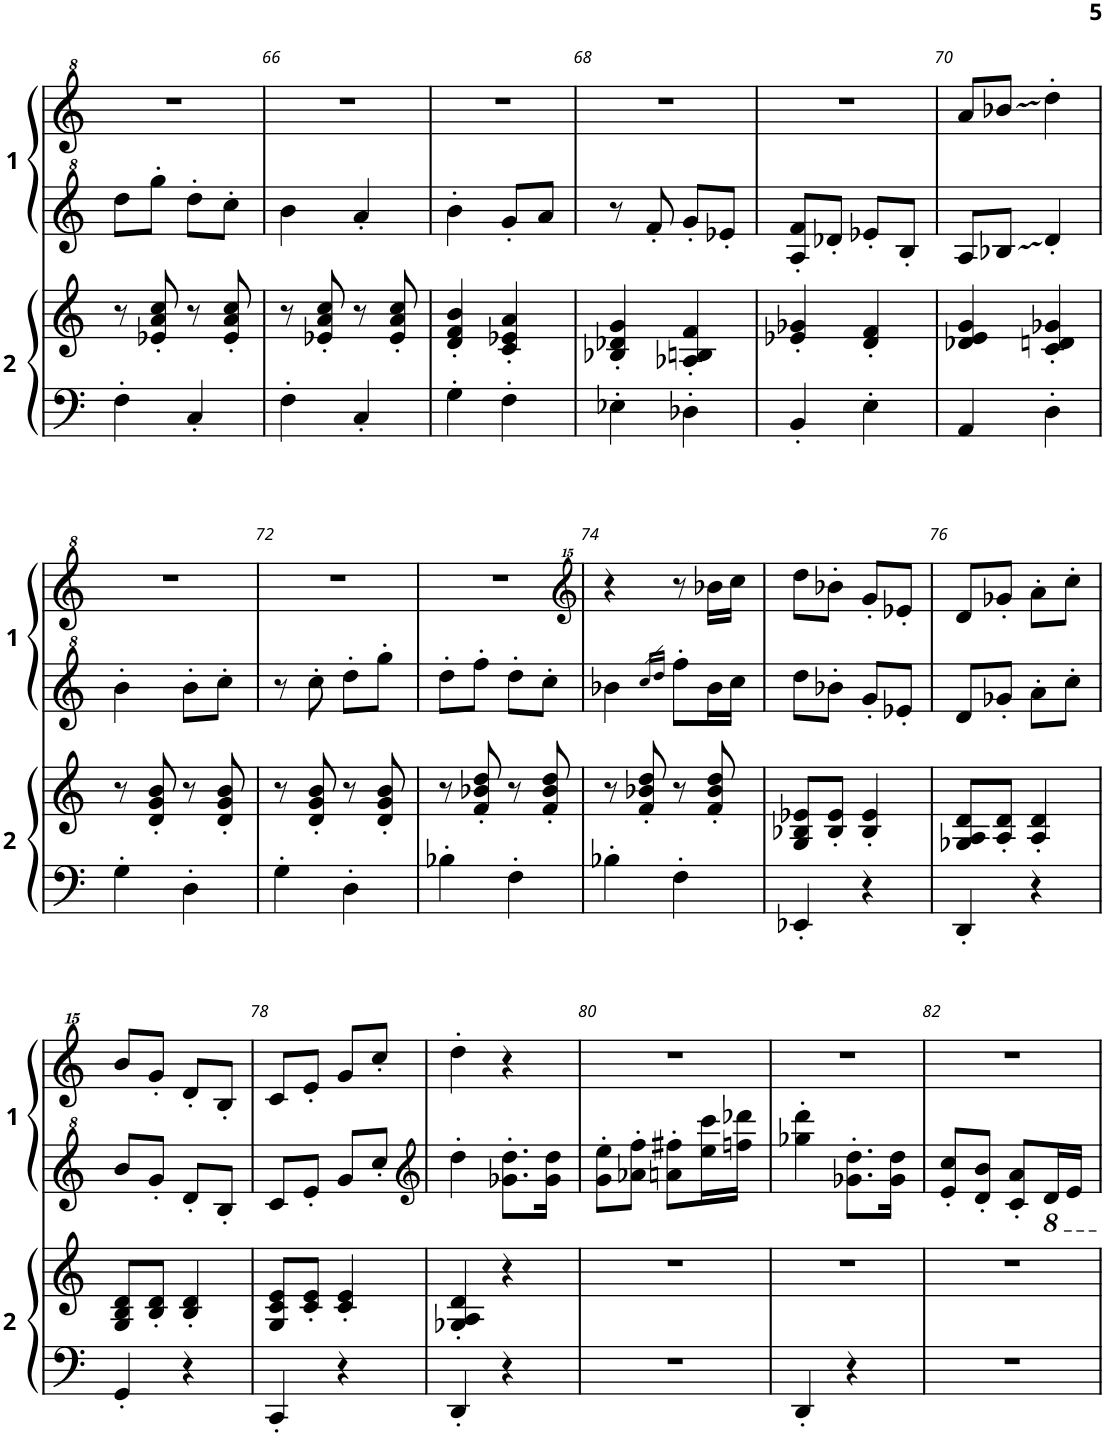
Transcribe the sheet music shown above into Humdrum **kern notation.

**kern	**kern	**kern	**kern
*part2	*part2	*part1	*part1
*staff4	*staff3	*staff2	*staff1
*I"Player 2	*	*I"Player 1	*
!!LO:PB:g=z
*clefF4	*clefG2	*clefG^2	*clefG^2
*k[]	*k[]	*k[]	*k[]
*M2/4	*M2/4	*M2/4	*M2/4
=65	=65	=65	=65
4F'\	8r	8ddd\L	2r
.	8e-X/' 8a/' 8cc/'	8ggg'\J	.
4C'/	8r	8ddd'\L	.
.	8e-/' 8a/' 8cc/'	8ccc'\J	.
=66	=66	=66	=66
4F'\	8r	4bb\	2r
.	8e-X/' 8a/' 8cc/'	.	.
4C'/	8r	4aa'/	.
.	8e-/' 8a/' 8cc/'	.	.
=67	=67	=67	=67
4G'\	4d/' 4f/' 4b/'	4bb'\	2r
4F'\	4c/' 4e-X/' 4a/'	8gg'/L	.
.	.	8aa/J	.
=68	=68	=68	=68
4E-X'\	4B-X/' 4d-X/' 4g/'	8r	2r
.	.	8ff'/	.
4D-X'\	4A-X/' 4Bn/' 4f/'	8gg'/L	.
.	.	8ee-X'/J	.
=69	=69	=69	=69
4BB'/	4e-X/' 4g-X/'	8a/' 8ff/'L	2r
.	.	8dd-X'/J	.
4E'\	4d/' 4f/'	8ee-X'/L	.
.	.	8b'/J	.
=70	=70	=70	=70
4AA/	4d-X/ 4e/ 4g/	8a/L	8aa/L
.	.	8b-X/J	8bb-X/J
4D'\	4c/' 4dn/' 4g-X/'	4dd'/	4ddd'\
!!LO:LB:g=z
=71	=71	=71	=71
4G'\	8r	4bb'\	2r
.	8d/' 8g/' 8b/'	.	.
4D'\	8r	8bb'\L	.
.	8d/' 8g/' 8b/'	8ccc'\J	.
=72	=72	=72	=72
4G'\	8r	8r	2r
.	8d/' 8g/' 8b/'	8ccc'\	.
4D'\	8r	8ddd'\L	.
.	8d/' 8g/' 8b/'	8ggg'\J	.
=73	=73	=73	=73
4B-X'\	8r	8ddd'\L	2r
.	8f/' 8b-X/' 8dd/'	8fff'\J	.
4F'\	8r	8ddd'\L	.
.	8f/' 8b-/' 8dd/'	8ccc'\J	.
=74	=74	=74	=74
*	*	*	*clefG^^2
4B-X'\	8r	4bb-X\	4r
.	8f/' 8b-X/' 8dd/'	.	.
.	.	16qccc/LL	.
.	.	16qddd/JJ	.
4F'\	8r	8fff'\L	8r
.	8f/' 8b-/' 8dd/'	16bb-\L	16bbb-X\LL
.	.	16ccc\JJ	16cccc\JJ
=75	=75	=75	=75
4EE-X'/	8G/ 8B-X/ 8e-X/L	8ddd\L	8dddd\L
.	8B-/' 8e-/'J	8bb-X'\J	8bbb-X'\J
4r	4B-/' 4e-/'	8gg'/L	8ggg'/L
.	.	8ee-X'/J	8eee-X'/J
=76	=76	=76	=76
4DD'/	8G-X/ 8A/ 8d/L	8dd/L	8ddd/L
.	8A/' 8d/'J	8gg-X'/J	8ggg-X'/J
4r	4A/' 4d/'	8aa'\L	8aaa'\L
.	.	8ccc'\J	8cccc'\J
!!LO:LB:g=z
=77	=77	=77	=77
4GG'/	8G/ 8B/ 8d/L	8bb/L	8bbb/L
.	8B/' 8d/'J	8gg'/J	8ggg'/J
4r	4B/' 4d/'	8dd'/L	8ddd'/L
.	.	8b'/J	8bb'/J
=78	=78	=78	=78
4CC'/	8G/ 8c/ 8e/L	8cc/L	8ccc/L
.	8c/' 8e/'J	8ee'/J	8eee'/J
4r	4c/' 4e/'	8gg/L	8ggg/L
.	.	8ccc'/J	8cccc'/J
=79	=79	=79	=79
*	*	*clefG2	*
4DD'/	4G-X/' 4A/' 4d/'	4dd'\	4dddd'\
4r	4r	8.g-X\' 8.dd\'L	4r
.	.	16g-\ 16dd\Jk	.
=80	=80	=80	=80
2r	2r	8g\' 8ee\'L	2r
.	.	8a-X\' 8ff\'J	.
.	.	8an\' 8ff#X\'L	.
.	.	16ee\ 16ccc\L	.
.	.	16ffn\ 16ddd-X\JJ	.
=81	=81	=81	=81
4DD'/	2r	4gg-X\' 4ddd\'	2r
4r	.	8.g-X\' 8.dd\'L	.
.	.	16g-\ 16dd\Jk	.
=82	=82	=82	=82
2r	2r	8e/' 8cc/'L	2r
.	.	8d/' 8b/'J	.
.	.	8c/' 8a/'L	.
.	.	16D/L	.
.	.	16E/JJ	.
=	=	=	=
*-	*-	*-	*-
